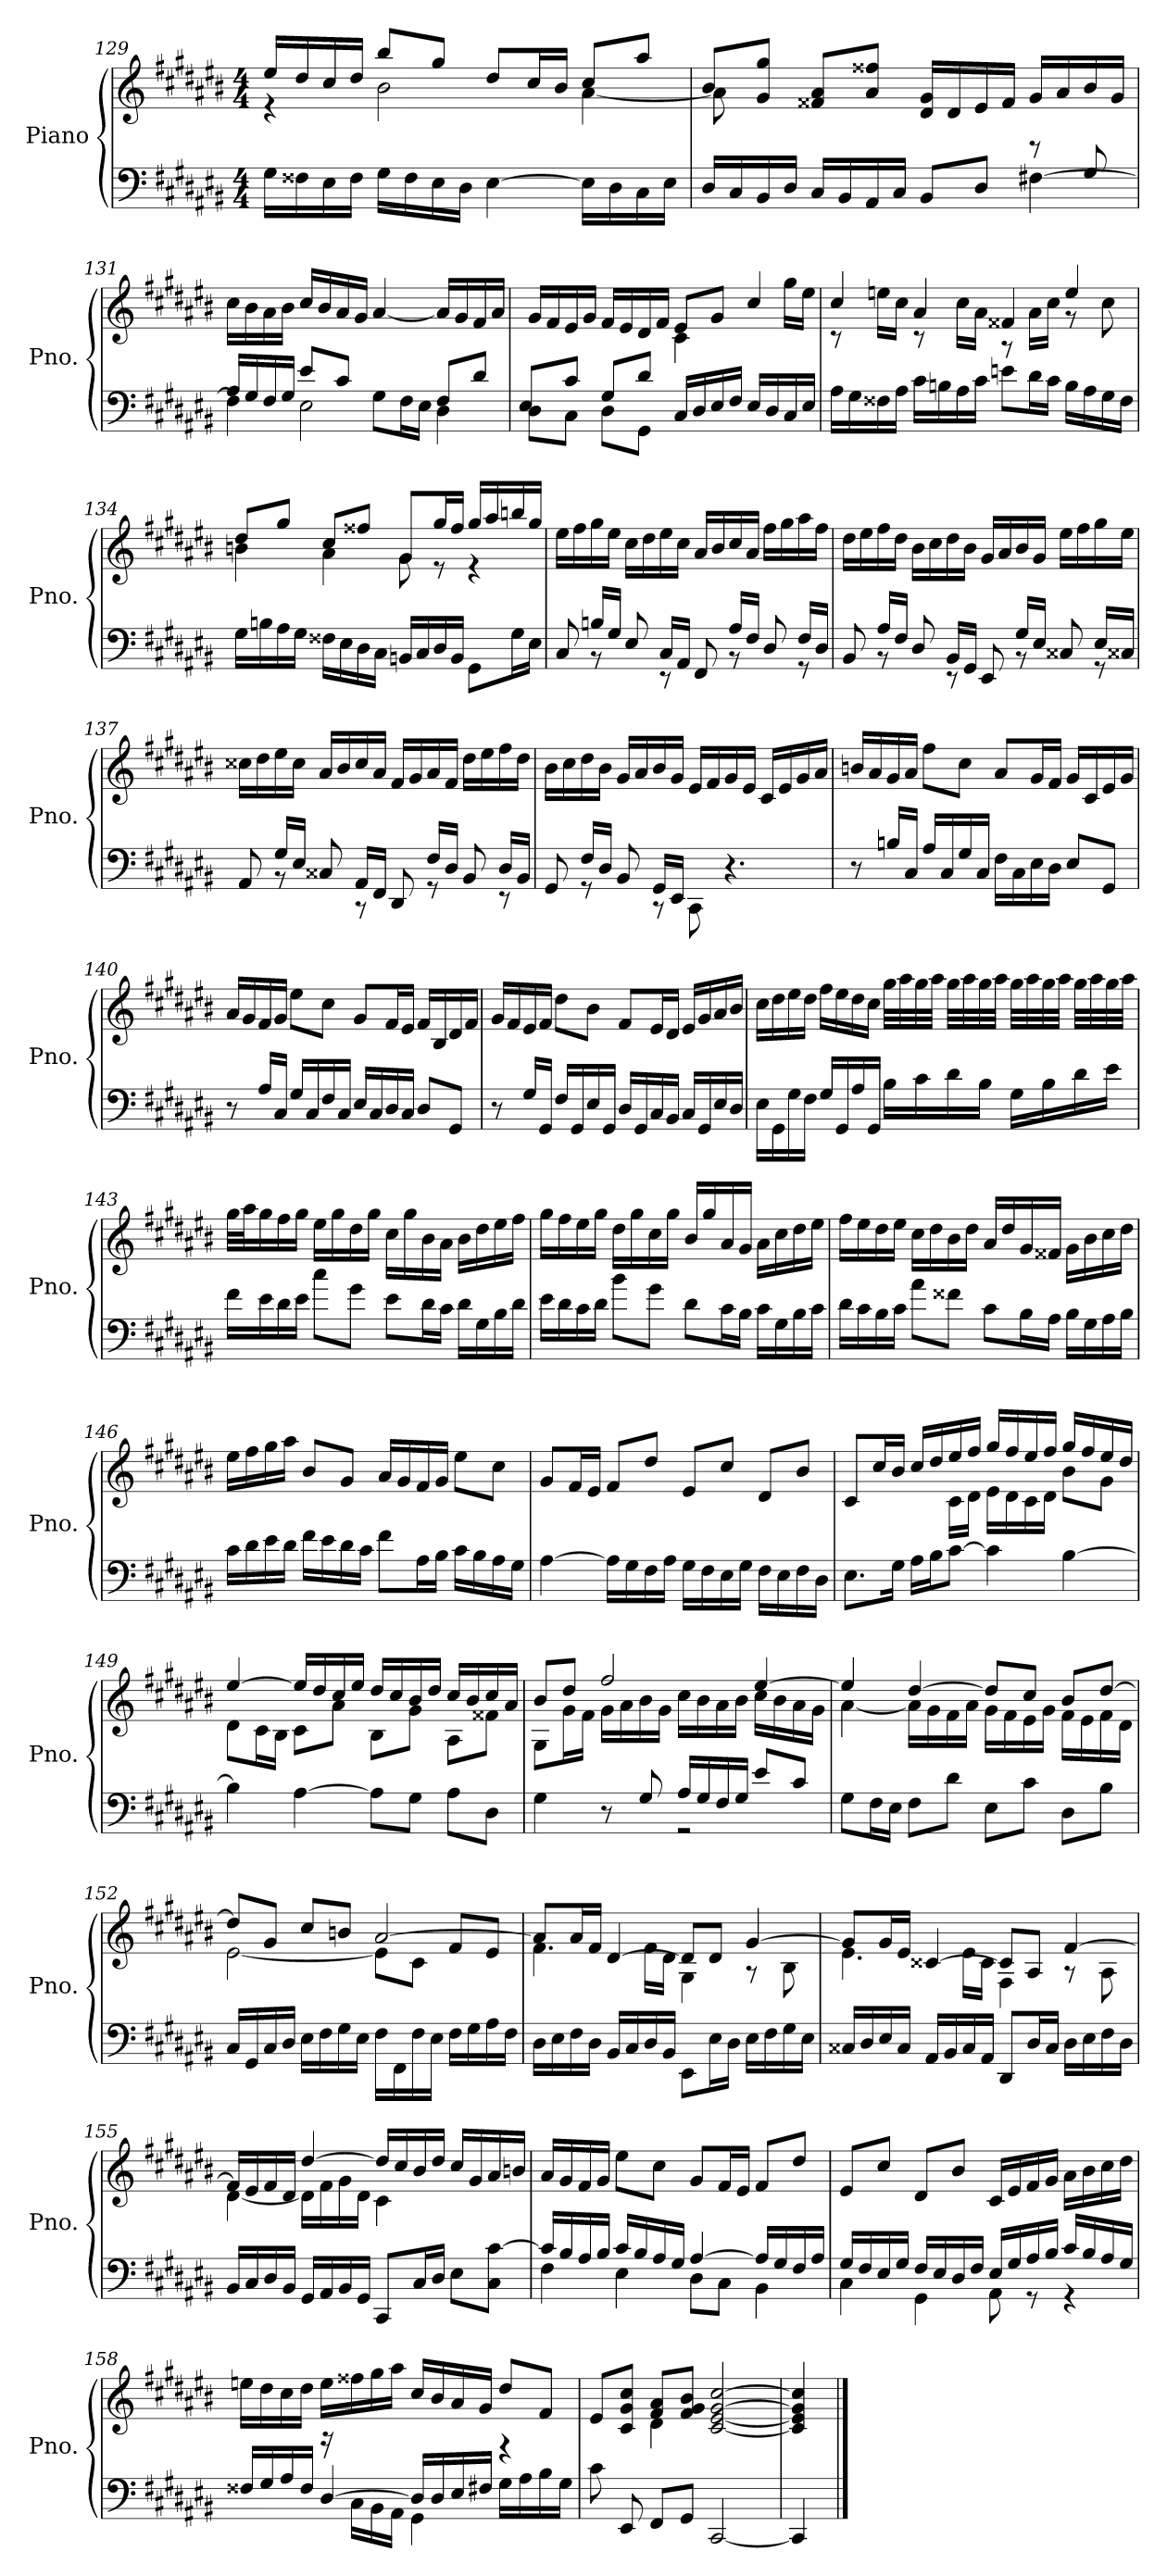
**kern	**kern
*part1	*part1
*staff2	*staff1
*I"Piano	*
*I'Pno.	*
*clefF4	*clefG2
*k[f#c#g#d#a#e#b#]	*k[f#c#g#d#a#e#b#]
*C#:	*C#:
*M4/4	*M4/4
=129	=129
*	*^
16G#\LL	16ee#/LL	4re
16F##X\	16dd#/	.
16E#\	16cc#/	.
16F##\JJ	16dd#/JJ	.
16G#\LL	8bb#/L	2b#\
16F##\	.	.
16E#\	8gg#/J	.
16D#\JJ	.	.
[4E#\	8dd#/L	.
.	16cc#/L	.
.	16b#/JJ	.
16E#\LL]	8cc#/L	[4a#\
16D#\	.	.
16C#\	8aa#/J	.
16E#\JJ	.	.
!!LO:LB:g=z	!!
=130	=130	=130
*^	*	*
16D#/LL	2.ryy	8b#/L	8a#\]
16C#/	.	.	.
16BB#/	.	8g#/ 8gg#/J	2..ryy
16D#/JJ	.	.	.
16C#/LL	.	8f##X/ 8a#/L	.
16BB#/	.	.	.
16AA#/	.	8a#/ 8ff##X/J	.
16C#/JJ	.	.	.
8BB#/L	.	16d#/ 16g#/LL	.
.	.	16d#/	.
8D#/J	.	16e#/	.
.	.	16f##/JJ	.
[4F#X\	8re	16g#/LL	.
.	.	16a#/	.
.	8G#/	16b#/	.
.	.	16g#/JJ	.
*	*	*v	*v
=131	=131	=131
4F#\]	16A#/LL	16cc#\LL
.	16G#/	16b#\
.	16F#/	16a#\
.	16G#/JJ	16b#\JJ
2E#\	8e#/L	16cc#/LL
.	.	16b#/
.	8c#/J	16a#/
.	.	16g#/JJ
.	8G#\L	[4a#/
.	16F#\L	.
.	16E#\JJ	.
4D#\	8F#/L	16a#/LL]
.	.	16g#/
.	8d#/J	16f#/
.	.	16a#/JJ
!!LO:LB:g=z
=132	=132	=132
*	*	*^
8D#\L	8E#/L	16g#/LL	2ryy
.	.	16f#/	.
8C#\J	8c#/J	16e#/	.
.	.	16g#/JJ	.
8D#\L	8G#/L	16f#/LL	.
.	.	16e#/	.
8GG#\J	8d#/J	16d#/	.
.	.	16f#/JJ	.
16C#/LL	2ryy	8e#/L	4c#\
16D#/	.	.	.
16E#/	.	8g#/J	.
16F#/JJ	.	.	.
16E#/LL	.	4cc#/	8ryy
16D#/	.	.	.
16C#/	.	.	16gg#\LL
16E#/JJ	.	.	16ee#\JJ
*v	*v	*	*
=133	=133	=133
16A#\LL	4cc#/	8rc
16G#\	.	.
16F##X\	.	16een\LL
16A#\JJ	.	16cc#\JJ
16c#\LL	4a#/	8rc
16Bn\	.	.
16A#\	.	16cc#\LL
16c#\JJ	.	16a#\JJ
8en\L	4f##X/	8rA
16d#\L	.	16a#\LL
16c#\JJ	.	16cc#\JJ
16B\LL	4ee/	8rg
16A#\	.	.
16G#\	.	8cc#\
16F##\JJ	.	.
!!LO:PB:g=z	!!
=134	=134	=134
16G#\LL	8dd#/L	4bn\
16Bn\	.	.
16A#\	8gg#/J	.
16G#\JJ	.	.
16F##X\LL	8cc#/L	4a#\
16E#\	.	.
16D#\	8ff##X/J	.
16C#\JJ	.	.
16BBn/LL	8g#/L	8g#\
16C#/	.	.
16D#/	16gg#/L	8r
16BB/JJ	16ff##/JJ	.
8GG#\L	16gg#/LL	4r
.	16aa#/	.
16G#\L	16bbn/	.
16E#\JJ	16gg#/JJ	.
*	*v	*v
=135	=135
*^	*
8C#/	8ryy	16ee#\LL
.	.	16ff#\
8rBB	16Bn/LL	16gg#\
.	16G#/JJ	16ee#\JJ
8E#/	8ryy	16cc#\LL
.	.	16dd#\
8rEE	16C#/LL	16ee#\
.	16AA#/JJ	16cc#\JJ
8FF#/	8ryy	16a#/LL
.	.	16b#/
8rBB	16A#/LL	16cc#/
.	16F#/JJ	16a#/JJ
8D#/	8ryy	16ff#\LL
.	.	16gg#\
8rGG	16F#/LL	16aa#\
.	16D#/JJ	16ff#\JJ
!!LO:LB:g=z
=136	=136	=136
8BB#/	8ryy	16dd#\LL
.	.	16ee#\
8rBB	16A#/LL	16ff#\
.	16F#/JJ	16dd#\JJ
8D#/	8ryy	16b#\LL
.	.	16cc#\
8rEE	16BB#/LL	16dd#\
.	16GG#/JJ	16b#\JJ
8EE#/	8ryy	16g#/LL
.	.	16a#/
8rBB	16G#/LL	16b#/
.	16E#/JJ	16g#/JJ
8C##X/	8ryy	16ee#\LL
.	.	16ff#\
8rGG	16E#/LL	16gg#\
.	16C##X/JJ	16ee#\JJ
=137	=137	=137
8AA#/	8ryy	16cc##X\LL
.	.	16dd#\
8rBB	16G#/LL	16ee#\
.	16E#/JJ	16cc##\JJ
8C##X/	8ryy	16a#/LL
.	.	16b#/
8rCC	16AA#/LL	16cc##/
.	16FF#/JJ	16a#/JJ
8DD#/	8ryy	16f#/LL
.	.	16g#/
8rGG	16F#/LL	16a#/
.	16D#/JJ	16f#/JJ
8BB#/	8ryy	16dd#\LL
.	.	16ee#\
8rEE	16D#/LL	16ff#\
.	16BB#/JJ	16dd#\JJ
!!LO:LB:g=z
=138	=138	=138
8GG#/	8ryy	16b#\LL
.	.	16cc#\
8rGG	16F#/LL	16dd#\
.	16D#/JJ	16b#\JJ
8BB#/	8ryy	16g#/LL
.	.	16a#/
8rCC	16GG#/LL	16b#/
.	16EE#/JJ	16g#/JJ
8CC#\	2ryy	16e#/LL
.	.	16f#/
4.r	.	16g#/
.	.	16e#/JJ
.	.	16c#/LL
.	.	16e#/
.	.	16g#/
.	.	16a#/JJ
*v	*v	*
=139	=139
8r	16bn/LL
.	16a#/
16Bn/LL	16g#/
16C#/JJ	16a#/JJ
16A#/LL	8ff#\L
16C#/	.
16G#/	8cc#\J
16C#/JJ	.
16F#\LL	8a#/L
16C#\	.
16E#\	16g#/L
16D#\JJ	16f#/JJ
8E#/L	16g#/LL
.	16c#/
8GG#/J	16e#/
.	16g#/JJ
!!LO:LB:g=z
=140	=140
8r	16a#/LL
.	16g#/
16A#/LL	16f#/
16C#/JJ	16g#/JJ
16G#/LL	8ee#\L
16C#/	.
16F#/	8cc#\J
16C#/JJ	.
16E#/LL	8g#/L
16C#/	.
16D#/	16f#/L
16C#/JJ	16e#/JJ
8D#/L	16f#/LL
.	16B#/
8GG#/J	16d#/
.	16f#/JJ
=141	=141
8r	16g#/LL
.	16f#/
16G#/LL	16e#/
16GG#/JJ	16f#/JJ
16F#/LL	8dd#\L
16GG#/	.
16E#/	8b#\J
16GG#/JJ	.
16D#/LL	8f#/L
16GG#/	.
16C#/	16e#/L
16BB#/JJ	16d#/JJ
16C#/LL	16e#/LL
16GG#/	16g#/
16E#/	16a#/
16D#/JJ	16b#/JJ
!!LO:LB:g=z
=142	=142
16E#\LL	16cc#\LL
16GG#\	16dd#\
16G#\	16ee#\
16F#\JJ	16dd#\JJ
16G#/LL	16ff#\LL
16GG#/	16ee#\
16A#/	16dd#\
16GG#/JJ	16cc#\JJ
16B#\LL	32gg#\LLL
.	32aa#\
16c#\	32gg#\
.	32aa#\JJJ
16d#\	32gg#\LLL
.	32aa#\
16B#\JJ	32gg#\
.	32aa#\JJJ
16G#\LL	32gg#\LLL
.	32aa#\
16B#\	32gg#\
.	32aa#\JJJ
16d#\	32gg#\LLL
.	32aa#\
16e#\JJ	32gg#\
.	32aa#\JJJ
!!LO:PB:g=z
=143	=143
16f#\LL	32gg#\LLL
.	32aa#\J
16e#\	16gg#\
16d#\	16ff#\
16e#\JJ	16gg#\JJ
8cc#\L	16ee#\LL
.	16gg#\
8g#\J	16dd#\
.	16gg#\JJ
8e#\L	16cc#\LL
.	16gg#\
16d#\L	16b#\
16c#\JJ	16a#\JJ
16d#\LL	16b#\LL
16G#\	16dd#\
16B#\	16ee#\
16d#\JJ	16ff#\JJ
=144	=144
16e#\LL	16gg#\LL
16d#\	16ff#\
16c#\	16ee#\
16d#\JJ	16gg#\JJ
8b#\L	16dd#\LL
.	16gg#\
8g#\J	16cc#\
.	16gg#\JJ
8d#\L	16b#/LL
.	16gg#/
16c#\L	16a#/
16B#\JJ	16g#/JJ
16c#\LL	16a#\LL
16G#\	16cc#\
16B#\	16dd#\
16c#\JJ	16ee#\JJ
!!LO:LB:g=z
=145	=145
16d#\LL	16ff#\LL
16c#\	16ee#\
16B#\	16dd#\
16c#\JJ	16ee#\JJ
8a#\L	16cc#\LL
.	16dd#\
8f##X\J	16b#\
.	16dd#\JJ
8c#\L	16a#/LL
.	16dd#/
16B#\L	16g#/
16A#\JJ	16f##X/JJ
16B#\LL	16g#\LL
16G#\	16b#\
16A#\	16cc#\
16B#\JJ	16dd#\JJ
=146	=146
16c#\LL	16ee#\LL
16d#\	16ff#\
16e#\	16gg#\
16d#\JJ	16aa#\JJ
16f#\LL	8b#/L
16e#\	.
16d#\	8g#/J
16c#\JJ	.
8f#\L	16a#/LL
.	16g#/
16A#\L	16f#/
16B#\JJ	16g#/JJ
16c#\LL	8ee#\L
16B#\	.
16A#\	8cc#\J
16G#\JJ	.
!!LO:LB:g=z
=147	=147
[4A#\	8g#/L
.	16f#/L
.	16e#/JJ
16A#\LL]	8f#/L
16G#\	.
16F#\	8dd#/J
16A#\JJ	.
16G#\LL	8e#/L
16F#\	.
16E#\	8cc#/J
16G#\JJ	.
16F#\LL	8d#/L
16E#\	.
16F#\	8b#/J
16D#\JJ	.
=148	=148
*	*^
8.E#\L	8c#/L	4.ryy
.	16cc#/L	.
16G#\Jk	16b#/JJ	.
16A#\LL	16cc#/LL	.
16B#\J	16dd#/	.
[8c#\J	16ee#/	16c#\LL
.	16ff#/JJ	16d#\JJ
4c#\]	16gg#/LL	16e#\LL
.	16ff#/	16d#\
.	16ee#/	16c#\
.	16ff#/JJ	16d#\JJ
[4B#\	16gg#/LL	8b#\L
.	16ff#/	.
.	16ee#/	8g#\J
.	16dd#/JJ	.
!!LO:LB:g=z	!!
=149	=149	=149
4B#\]	[4ee#/	8d#\L
.	.	16c#\L
.	.	16B#\JJ
[4A#\	16ee#/LL]	8c#\L
.	16dd#/	.
.	16cc#/	8a#\J
.	16ee#/JJ	.
8A#\L]	16dd#/LL	8B#\L
.	16cc#/	.
8G#\J	16b#/	8g#\J
.	16dd#/JJ	.
8A#\L	16cc#/LL	8A#\L
.	16b#/	.
8D#\J	16cc#/	8f##X\J
.	16a#/JJ	.
=150	=150	=150
*^	*	*
4G#\	2ryy	8b#/L	8G#\L
.	.	8dd#/J	16g#\L
.	.	.	16f#\JJ
8r	.	2ff#/	16g#\LL
.	.	.	16a#\
8G#/	.	.	16b#\
.	.	.	16g#\JJ
16A#/LL	2r	.	16cc#\LL
16G#/	.	.	16b#\
16F#/	.	.	16a#\
16G#/JJ	.	.	16b#\JJ
8e#/L	.	[4ee#/	16cc#\LL
.	.	.	16b#\
8c#/J	.	.	16a#\
.	.	.	16g#\JJ
*v	*v	*	*
!!LO:LB:g=z	!!
=151	=151	=151
8G#\L	4ee#/]	[4a#\
16F#\L	.	.
16E#\JJ	.	.
8F#\L	[4dd#/	16a#\LL]
.	.	16g#\
8d#\J	.	16f#\
.	.	16a#\JJ
8E#\L	8dd#/L]	16g#\LL
.	.	16f#\
8c#\J	8cc#/J	16e#\
.	.	16g#\JJ
8D#\L	8b#/L	16f#\LL
.	.	16e#\
8B#\J	[8dd#/J	16f#\
.	.	16d#\JJ
=152	=152	=152
16C#/LL	8dd#/L]	[2e#\
16GG#/	.	.
16C#/	8g#/J	.
16D#/JJ	.	.
16E#\LL	8cc#/L	.
16F#\	.	.
16G#\	8bn/J	.
16E#\JJ	.	.
16F#\LL	[2a#/	8e#\L]
16FF#\	.	.
16F#\	.	8c#\J
16E#\JJ	.	.
16F#\LL	.	8f#/L
16G#\	.	.
16A#\	.	8e#/J
16F#\JJ	.	.
!!LO:PB:g=z	!!
=153	=153	=153
16D#\LL	8a#/L]	4.f#\
16E#\	.	.
16F#\	16a#/L	.
16D#\JJ	16f#/JJ	.
16BB#/LL	[4d#/	.
16C#/	.	.
16D#/	.	16f#\LL
16BB#/JJ	.	16d#\JJ
8EE#\L	8d#/L]	4G#\
16E#\L	8d#/J	.
16D#\JJ	.	.
16E#\LL	[4g#/	8r
16F#\	.	.
16G#\	.	8B#\
16E#\JJ	.	.
=154	=154	=154
16C##X/LL	8g#/L]	4.e#\
16D#/	.	.
16E#/	16g#/L	.
16C##/JJ	16e#/JJ	.
16AA#/LL	[4c##X/	.
16BB#/	.	.
16C##/	.	16e#\LL
16AA#/JJ	.	16c##\JJ
8DD#/L	8c##/L]	4F#\
16D#/L	8A#/J	.
16C##/JJ	.	.
16D#\LL	[4f#/	8rA
16E#\	.	.
16F#\	.	8A#\
16D#\JJ	.	.
!!LO:LB:g=z	!!
=155	=155	=155
16BB#/LL	16f#/LL]	[4d#\
16C#/	16e#/	.
16D#/	16f#/	.
16BB#/JJ	16d#/JJ	.
16GG#/LL	[4dd#/	16d#\LL]
16AA#/	.	16f#\
16BB#/	.	16g#\
16GG#/JJ	.	16d#\JJ
8CC#/L	16dd#/LL]	4c#\
.	16cc#/	.
16C#/L	16b#/	.
16D#/JJ	16dd#/JJ	.
8E#\L	16cc#/LL	4ryy
.	16g#/	.
8C#\ [8c#\J	16a#/	.
.	16bn/JJ	.
*	*v	*v
=156	=156
*^	*
16c#/LL]	4F#\	16a#/LL
16B#/	.	16g#/
16A#/	.	16f#/
16B#/JJ	.	16g#/JJ
16c#/LL	4E#\	8ee#\L
16B#/	.	.
16A#/	.	8cc#\J
16G#/JJ	.	.
[4A#/	8D#\L	8g#/L
.	8C#\J	16f#/L
.	.	16e#/JJ
16A#/LL]	4BB#\	8f#/L
16G#/	.	.
16F#/	.	8dd#/J
16A#/JJ	.	.
!!LO:LB:g=z
=157	=157	=157
16G#/LL	4C#\	8e#/L
16F#/	.	.
16E#/	.	8cc#/J
16G#/JJ	.	.
16F#/LL	4GG#\	8d#/L
16E#/	.	.
16D#/	.	8b#/J
16F#/JJ	.	.
16E#/LL	8AA#\	16c#/LL
16G#/	.	16e#/
16A#/	8r	16f#/
16B#/JJ	.	16g#/JJ
16c#/LL	4r	16a#\LL
16B#/	.	16b#\
16A#/	.	16cc#\
16G#/JJ	.	16dd#\JJ
=158	=158	=158
16F##X/LL	4ryy	16een\LL
16G#/	.	16dd#\
16A#/	.	16cc#\
16F##/JJ	.	16dd#\JJ
[4D#/	16rb	16ee\LL
.	16C#\LL	16ff##X\
.	16BB#\	16gg#\
.	16AA#\JJ	16aa#\JJ
16D#/LL]	4GG#\	16cc#/LL
16D#/	.	16b#/
16E#/	.	16a#/
16F#X/JJ	.	16g#/JJ
16G#\LL	4rg	8dd#/L
16A#\	.	.
16B#\	.	8f#/J
16G#\JJ	.	.
*v	*v	*
!!LO:LB:g=z
=159	=159
*	*^
8c#\	8e#/L	4ryy
8EE#/	8c#/ 8g#/ 8cc#/J	.
8FF#/L	8f#/ 8a#/L	4d#\
8GG#/J	8f#/ 8g#/ 8b#/J	.
[2CC#/	[2c#/ [2e#/ [2g#/ [2cc#/	2ryy
*	*v	*v
!!LO:PB:g=z
=160	=160
4CC#/]	4c#/] 4e#/] 4g#/] 4cc#/]
==	==
*-	*-
